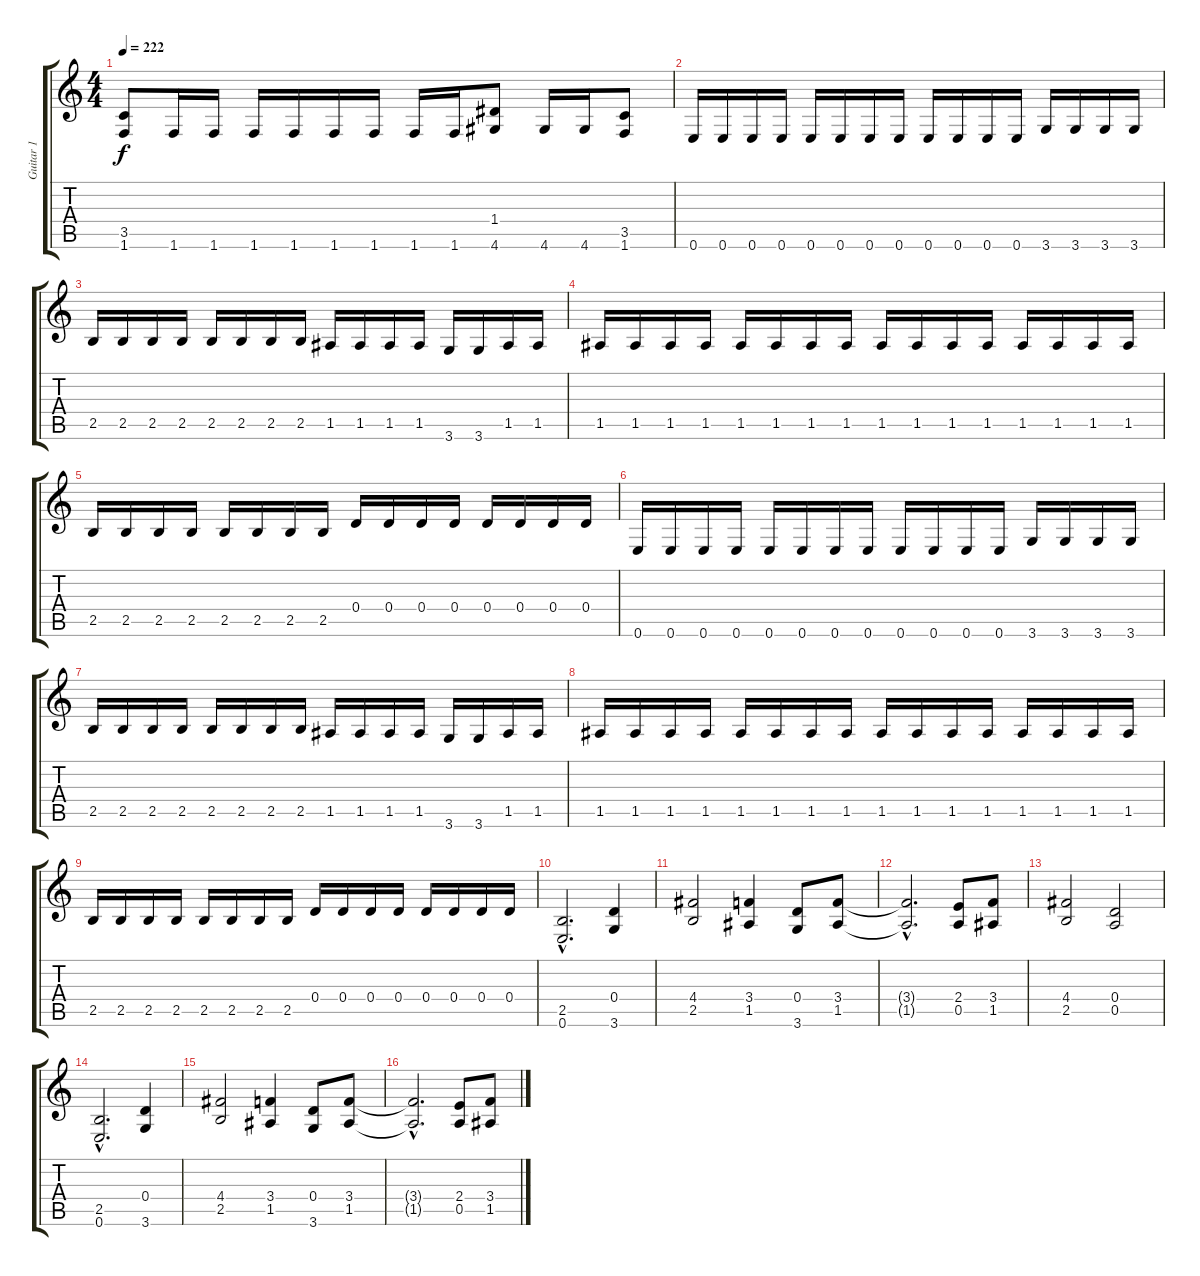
\track ("Guitar 1" "Guitar 1") {instrument overdrivenguitar}
\staff {score tabs}
\tuning (E4 B3 G3 D3 A2 E2) {hide}
\ts (4 4)
\tempo 222
\clef g2
\ks c
(3.5 1.6).8{dy f} 1.6.16 1.6.16 1.6.16 1.6.16 1.6.16 1.6.16 1.6.16 1.6.16 (1.4 4.6).8 4.6.16 4.6.16 (3.5 1.6).8 |
0.6.16 0.6.16 0.6.16 0.6.16 0.6.16 0.6.16 0.6.16 0.6.16 0.6.16 0.6.16 0.6.16 0.6.16 3.6.16 3.6.16 3.6.16 3.6.16 |
2.5.16 2.5.16 2.5.16 2.5.16 2.5.16 2.5.16 2.5.16 2.5.16 1.5.16 1.5.16 1.5.16 1.5.16 3.6.16 3.6.16 1.5.16 1.5.16 |
1.5.16 1.5.16 1.5.16 1.5.16 1.5.16 1.5.16 1.5.16 1.5.16 1.5.16 1.5.16 1.5.16 1.5.16 1.5.16 1.5.16 1.5.16 1.5.16 |
2.5.16 2.5.16 2.5.16 2.5.16 2.5.16 2.5.16 2.5.16 2.5.16 0.4.16 0.4.16 0.4.16 0.4.16 0.4.16 0.4.16 0.4.16 0.4.16 |
0.6.16 0.6.16 0.6.16 0.6.16 0.6.16 0.6.16 0.6.16 0.6.16 0.6.16 0.6.16 0.6.16 0.6.16 3.6.16 3.6.16 3.6.16 3.6.16 |
2.5.16 2.5.16 2.5.16 2.5.16 2.5.16 2.5.16 2.5.16 2.5.16 1.5.16 1.5.16 1.5.16 1.5.16 3.6.16 3.6.16 1.5.16 1.5.16 |
1.5.16 1.5.16 1.5.16 1.5.16 1.5.16 1.5.16 1.5.16 1.5.16 1.5.16 1.5.16 1.5.16 1.5.16 1.5.16 1.5.16 1.5.16 1.5.16 |
2.5.16 2.5.16 2.5.16 2.5.16 2.5.16 2.5.16 2.5.16 2.5.16 0.4.16 0.4.16 0.4.16 0.4.16 0.4.16 0.4.16 0.4.16 0.4.16 |
(2.5{hac} 0.6{hac}).2{d} (0.4 3.6).4 |
(4.4 2.5).2 (3.4 1.5).4 (0.4 3.6).8 (3.4 1.5).8 |
(3.4{hac t} 1.5{hac t}).2{d} (2.4 0.5).8 (3.4 1.5).8 |
(4.4 2.5).2 (0.4 0.5).2 |
(2.5{hac} 0.6{hac}).2{d} (0.4 3.6).4 |
(4.4 2.5).2 (3.4 1.5).4 (0.4 3.6).8 (3.4 1.5).8 |
(3.4{hac t} 1.5{hac t}).2{d} (2.4 0.5).8 (3.4 1.5).8
